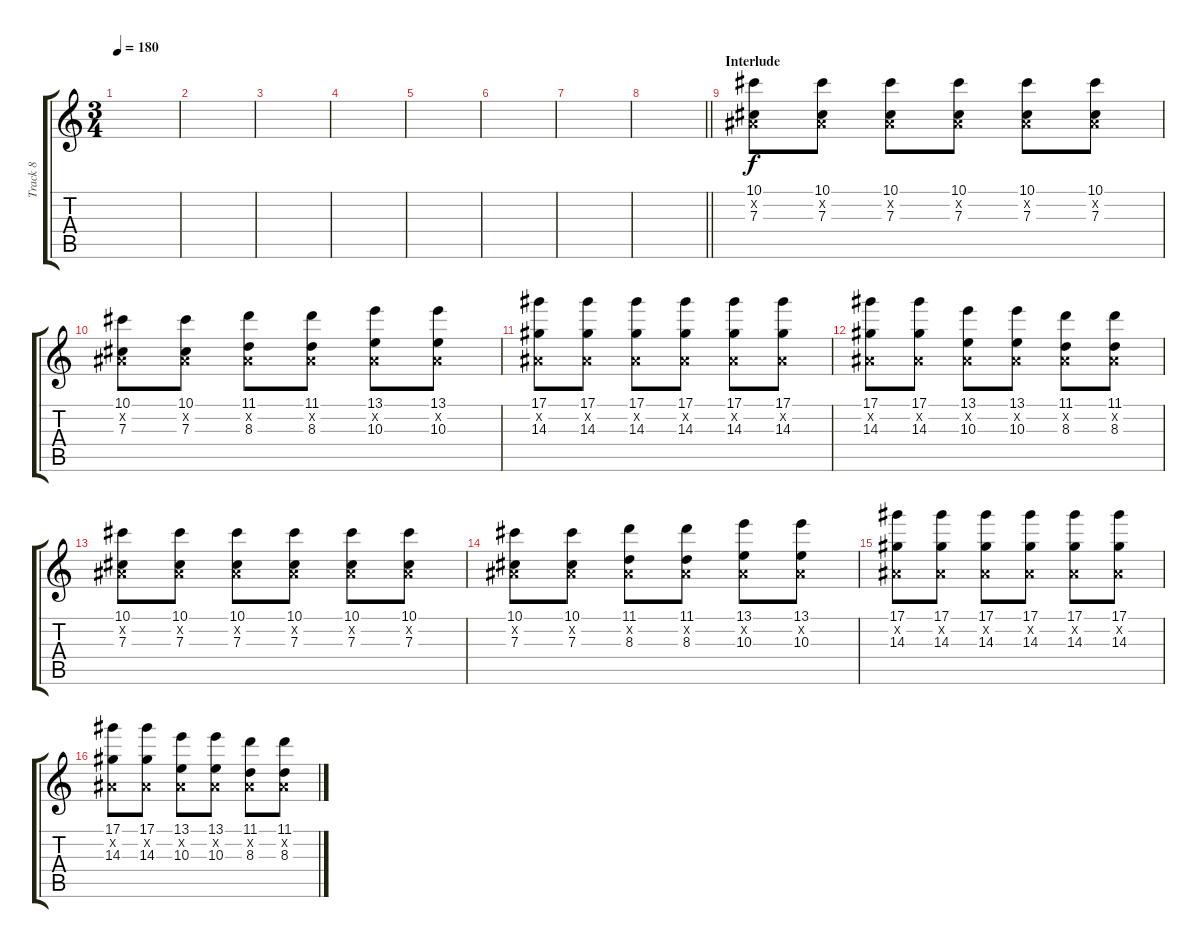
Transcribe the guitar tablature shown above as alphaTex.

\track ("Track 8" "Track 8") {instrument overdrivenguitar}
\staff {score tabs}
\tuning (Eb4 Bb3 Gb3 Db3 Ab2 Db2) {hide}
\ts (3 4)
\tempo 180
\clef g2
\ks c
|
|
|
|
|
|
|
\barLineRight lightlight
|
\section ("" "Interlude")
(10.1 0.2{x} 7.3).8 (10.1 0.2{x} 7.3).8 (10.1 0.2{x} 7.3).8 (10.1 0.2{x} 7.3).8 (10.1 0.2{x} 7.3).8 (10.1 0.2{x} 7.3).8 |
(10.1 0.2{x} 7.3).8 (10.1 0.2{x} 7.3).8 (11.1 0.2{x} 8.3).8 (11.1 0.2{x} 8.3).8 (13.1 0.2{x} 10.3).8 (13.1 0.2{x} 10.3).8 |
(17.1 0.2{x} 14.3).8 (17.1 0.2{x} 14.3).8 (17.1 0.2{x} 14.3).8 (17.1 0.2{x} 14.3).8 (17.1 0.2{x} 14.3).8 (17.1 0.2{x} 14.3).8 |
(17.1 0.2{x} 14.3).8 (17.1 0.2{x} 14.3).8 (13.1 0.2{x} 10.3).8 (13.1 0.2{x} 10.3).8 (11.1 0.2{x} 8.3).8 (11.1 0.2{x} 8.3).8 |
(10.1 0.2{x} 7.3).8 (10.1 0.2{x} 7.3).8 (10.1 0.2{x} 7.3).8 (10.1 0.2{x} 7.3).8 (10.1 0.2{x} 7.3).8 (10.1 0.2{x} 7.3).8 |
(10.1 0.2{x} 7.3).8 (10.1 0.2{x} 7.3).8 (11.1 0.2{x} 8.3).8 (11.1 0.2{x} 8.3).8 (13.1 0.2{x} 10.3).8 (13.1 0.2{x} 10.3).8 |
(17.1 0.2{x} 14.3).8 (17.1 0.2{x} 14.3).8 (17.1 0.2{x} 14.3).8 (17.1 0.2{x} 14.3).8 (17.1 0.2{x} 14.3).8 (17.1 0.2{x} 14.3).8 |
(17.1 0.2{x} 14.3).8 (17.1 0.2{x} 14.3).8 (13.1 0.2{x} 10.3).8 (13.1 0.2{x} 10.3).8 (11.1 0.2{x} 8.3).8 (11.1 0.2{x} 8.3).8
